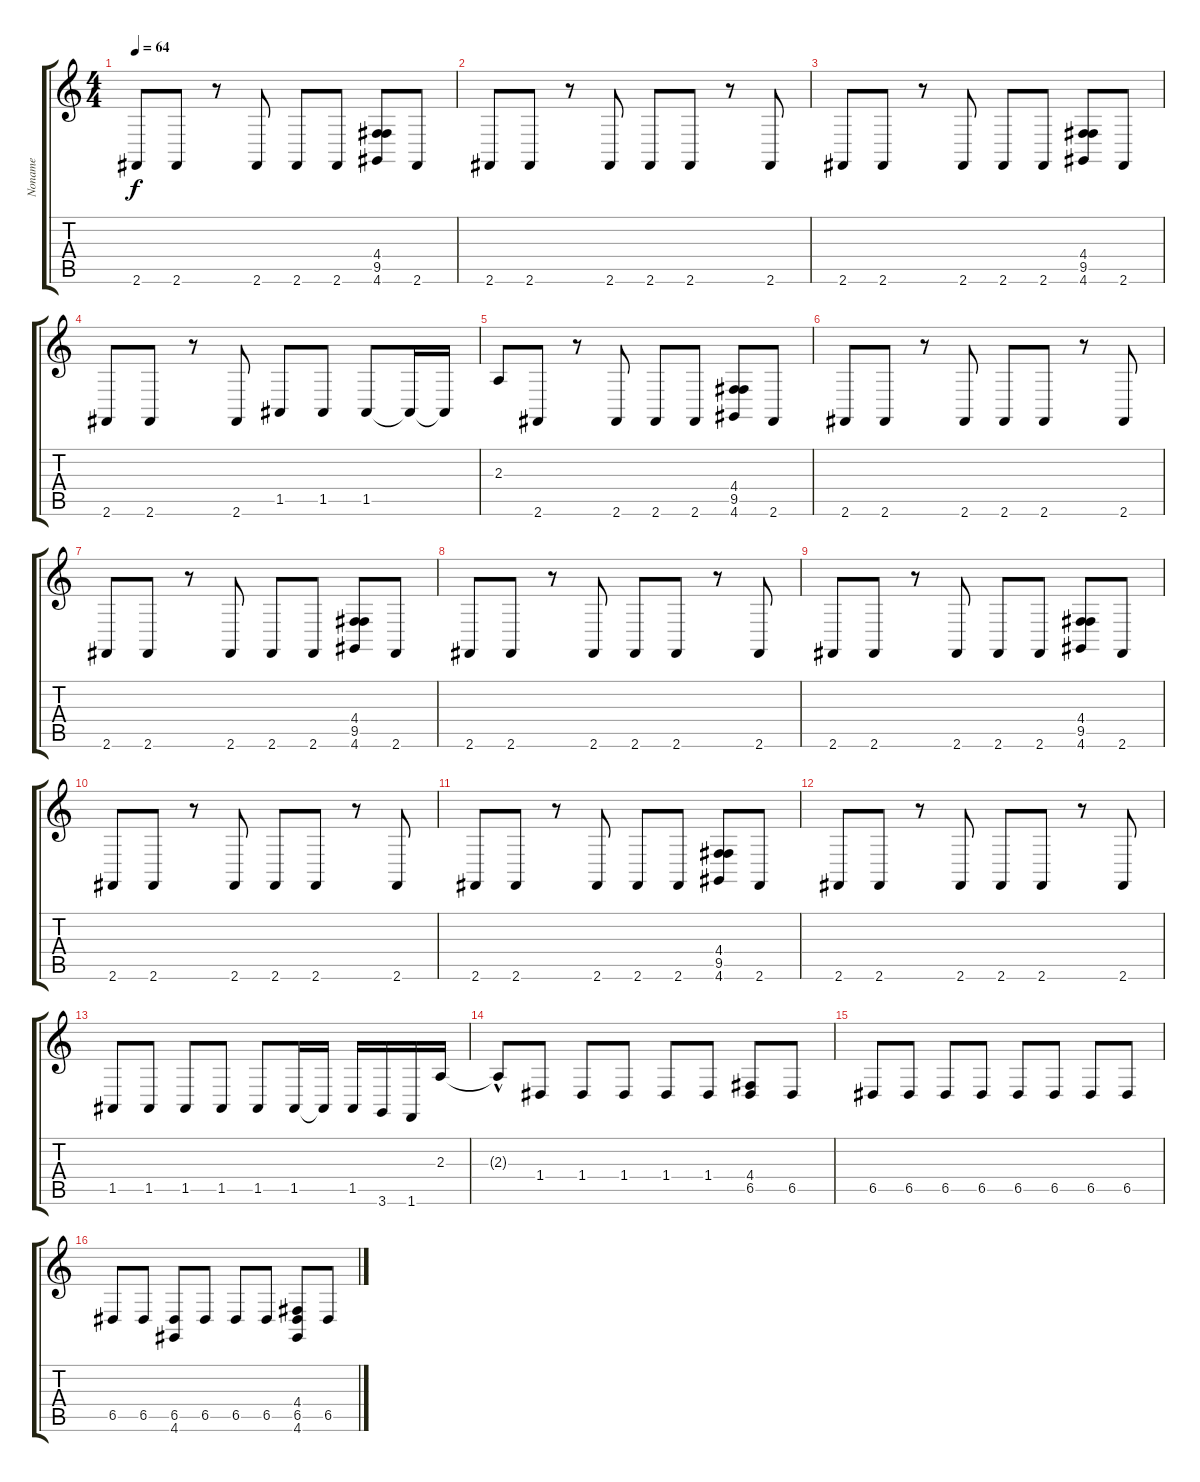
\track ("Noname" "Noname") {instrument acousticgrandpiano}
\staff {score tabs}
\tuning (E4 B3 G3 D3 A2 E2) {hide}
\ts (4 4)
\tempo 64
\clef g2
\ks c
2.6.8{dy f} 2.6.8 r.8 2.6.8 2.6.8 2.6.8 (4.4 9.5 4.6).8 2.6.8 |
2.6.8 2.6.8 r.8 2.6.8 2.6.8 2.6.8 r.8 2.6.8 |
2.6.8 2.6.8 r.8 2.6.8 2.6.8 2.6.8 (4.4 9.5 4.6).8 2.6.8 |
2.6.8 2.6.8 r.8 2.6.8 1.5.8 1.5.8 1.5.8 1.5{t}.16 1.5{t}.16 |
2.3.8 2.6.8 r.8 2.6.8 2.6.8 2.6.8 (4.4 9.5 4.6).8 2.6.8 |
2.6.8 2.6.8 r.8 2.6.8 2.6.8 2.6.8 r.8 2.6.8 |
2.6.8 2.6.8 r.8 2.6.8 2.6.8 2.6.8 (4.4 9.5 4.6).8 2.6.8 |
2.6.8 2.6.8 r.8 2.6.8 2.6.8 2.6.8 r.8 2.6.8 |
2.6.8 2.6.8 r.8 2.6.8 2.6.8 2.6.8 (4.4 9.5 4.6).8 2.6.8 |
2.6.8 2.6.8 r.8 2.6.8 2.6.8 2.6.8 r.8 2.6.8 |
2.6.8 2.6.8 r.8 2.6.8 2.6.8 2.6.8 (4.4 9.5 4.6).8 2.6.8 |
2.6.8 2.6.8 r.8 2.6.8 2.6.8 2.6.8 r.8 2.6.8 |
1.5.8{balance 8} 1.5.8 1.5.8 1.5.8 1.5.8 1.5.16 1.5{t}.16 1.5.16 3.6.16 1.6.16 2.3.16 |
2.3{hac t}.8 1.4.8 1.4.8 1.4.8 1.4.8 1.4.8 (4.4 6.5).8 6.5.8 |
6.5.8 6.5.8 6.5.8 6.5.8 6.5.8 6.5.8 6.5.8 6.5.8 |
6.5.8 6.5.8 (6.5 4.6).8 6.5.8 6.5.8 6.5.8 (4.4 6.5 4.6).8 6.5.8
